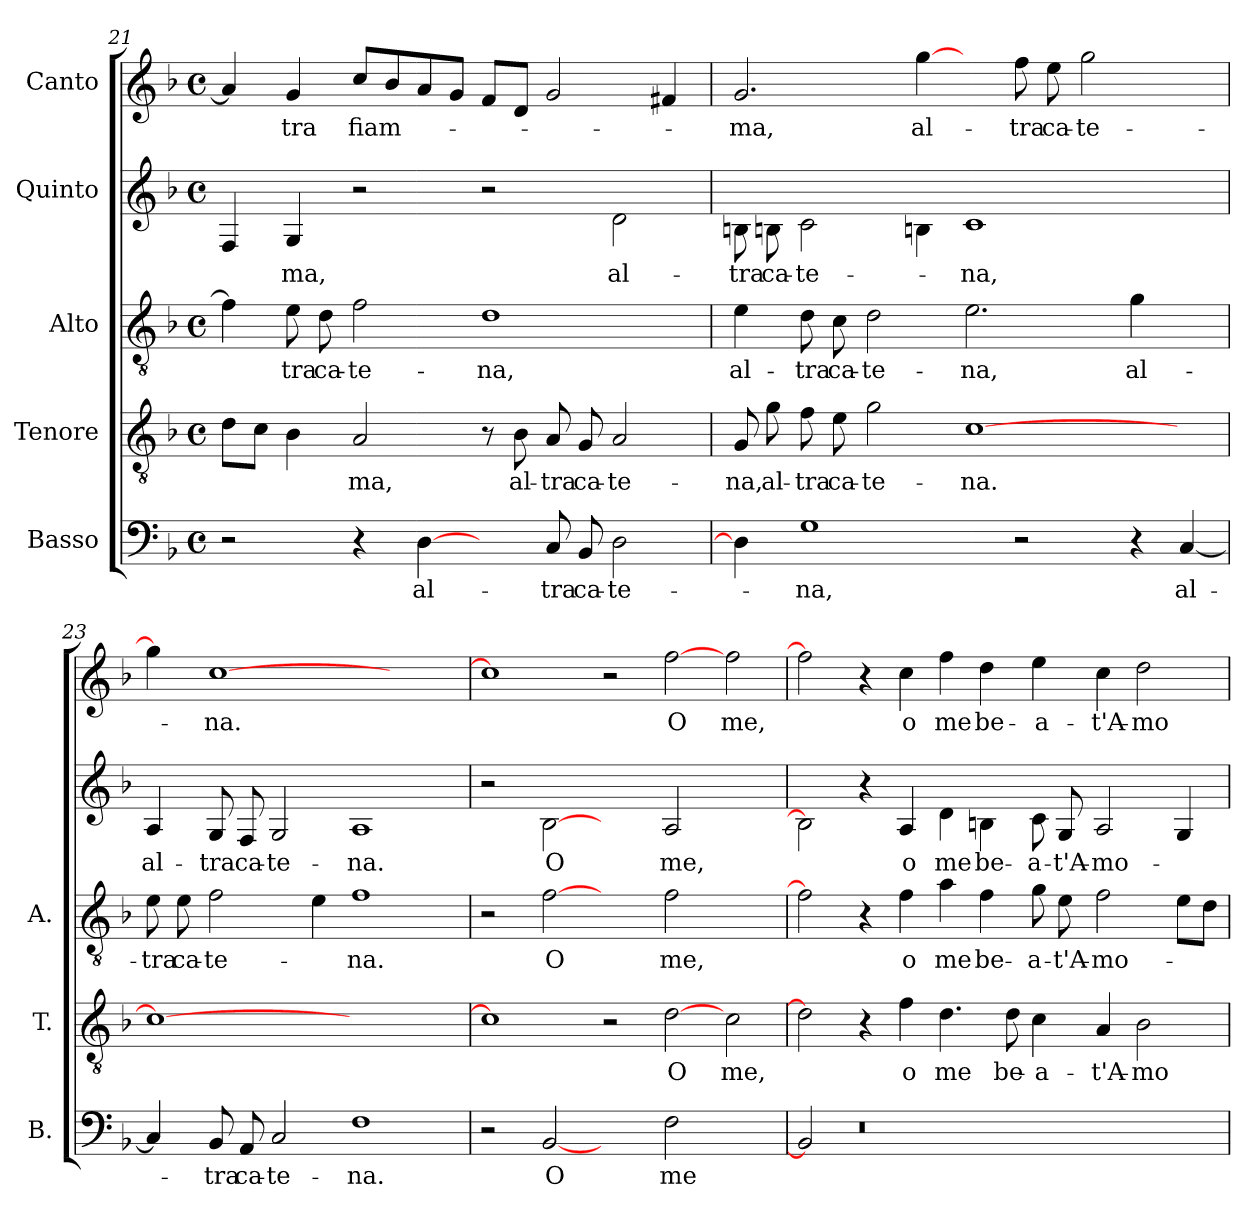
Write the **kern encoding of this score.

**kern	**text	**kern	**text	**kern	**text	**kern	**text	**kern	**text
*part5	*part5	*part4	*part4	*part3	*part3	*part2	*part2	*part1	*part1
*staff5	*staff5	*staff4	*staff4	*staff3	*staff3	*staff2	*staff2	*staff1	*staff1
*I"Basso	*	*I"Tenore	*	*I"Alto	*	*I"Quinto	*	*I"Canto	*
*I'B.	*	*I'T.	*	*I'A.	*	*	*	*	*
*clefF4	*	*clefGv2	*	*clefGv2	*	*clefG2	*	*clefG2	*
*k[b-]	*	*k[b-]	*	*k[b-]	*	*k[b-]	*	*k[b-]	*
*F:	*	*F:	*	*F:	*	*F:	*	*F:	*
*M4/4	*	*M4/4	*	*M4/4	*	*M4/4	*	*M4/4	*
*met(c)	*	*met(c)	*	*met(c)	*	*met(c)	*	*met(c)	*
=21	=21	=21	=21	=21	=21	=21	=21	=21	=21
2r	.	8d\L	.	4f\]	.	4F/	.	4a/]	.
.	.	8c\J	.	.	.	.	.	.	.
.	.	4B-\	.	8e\	-tra	4G/	-ma,	4g/	-tra
.	.	.	.	8d\	ca-	.	.	.	.
4r	.	2A/	-ma,	2f\	-te-	2r	.	8cc/L	fiam-
.	.	.	.	.	.	.	.	8b-/	.
[4D\	al-	.	.	.	.	.	.	8a/	.
.	.	.	.	.	.	.	.	8g/J	.
4ryy	.	8r	.	1d\	-na,	2r	.	8f/L	.
.	.	8B-\	al-	.	.	.	.	8d/J	.
8C/	-tra	8A/	-tra	.	.	.	.	2g/	.
8BB-/	ca-	8G/	ca-	.	.	.	.	.	.
2D\	-te-	2A/	-te-	.	.	2d\	al-	.	.
.	.	.	.	.	.	.	.	4f#X/	.
=22	=22	=22	=22	=22	=22	=22	=22	=22	=22
4D\]	.	8G/	-na,	4e\	al-	8Bn\	-tra	2.g/	-ma,
.	.	8g\	al-	.	.	8Bn\	ca-	.	.
1G\	-na,	8f\	-tra	8d\	-tra	2c\	-te-	.	.
.	.	8e\	ca-	8c\	ca-	.	.	.	.
.	.	2g\	-te-	2d\	-te-	.	.	.	.
.	.	.	.	.	.	4Bn\	.	[4gg\	al-
.	.	[1c\	-na.	2.e\	-na,	1c\	-na,	4ryy	.
2r	.	.	.	.	.	.	.	8ff\	-tra
.	.	.	.	.	.	.	.	8ee\	ca-
.	.	.	.	.	.	.	.	2gg\	-te-
4r	.	.	.	4g\	al-	.	.	.	.
[4C/	al-	4ryy	.	4ryy	.	4ryy	.	4ryy	.
=23	=23	=23	=23	=23	=23	=23	=23	=23	=23
4C/]	.	1c\_	.	8e\	-tra	4A/	al-	4gg\]	.
.	.	.	.	8e\	ca-	.	.	.	.
8BB-/	-tra	.	.	2f\	-te-	8G/	-tra	[1cc\	-na.
8AA/	ca-	.	.	.	.	8F/	ca-	.	.
2C/	-te-	.	.	.	.	2G/	-te-	.	.
.	.	.	.	4e\	.	.	.	.	.
1F\	-na.	1ryy	.	1f\	-na.	1A/	-na.	.	.
.	.	.	.	.	.	.	.	2.ryy	.
=24	=24	=24	=24	=24	=24	=24	=24	=24	=24
2r	.	1c\]	.	2r	.	2r	.	1cc\]	.
[2BB-/	O	.	.	[2f\	O	[2B-\	O	.	.
2ryy	.	2r	.	2ryy	.	2ryy	.	2r	.
2F\	me	[2d\	O	2f\	me,	2A/	me,	[2ff\	O
2ryy	.	2c\	me,	2ryy	.	2ryy	.	2ff\	me,
=25	=25	=25	=25	=25	=25	=25	=25	=25	=25
2BB-/]	.	2d\]	.	2f\]	.	2B-\]	.	2ff\]	.
!LO:N:vis=0	!	!	!	!	!	!	!	!	!
1r	.	4r	.	4r	.	4r	.	4r	.
.	.	4f\	o	4f\	o	4A/	o	4cc\	o
.	.	4.d\	me	4a\	me	4d\	me	4ff\	me
.	.	.	.	4f\	be-	4Bn\	be-	4dd\	be-
.	.	8d\	be-	.	.	.	.	.	.
1ryy	.	4c\	-a-	8g\	-a-	8c\	-a-	4ee\	-a-
.	.	.	.	8e\	-t'A-	8G/	-t'A-	.	.
.	.	4A/	-t'A-	2f\	-mo-	2A/	-mo-	4cc\	-t'A-
.	.	2B-\	-mo-	.	.	.	.	2dd\	-mo-
.	.	.	.	8e\L	.	4G/	.	.	.
.	.	.	.	8d\J	.	.	.	.	.
=	=	=	=	=	=	=	=	=	=
*-	*-	*-	*-	*-	*-	*-	*-	*-	*-
